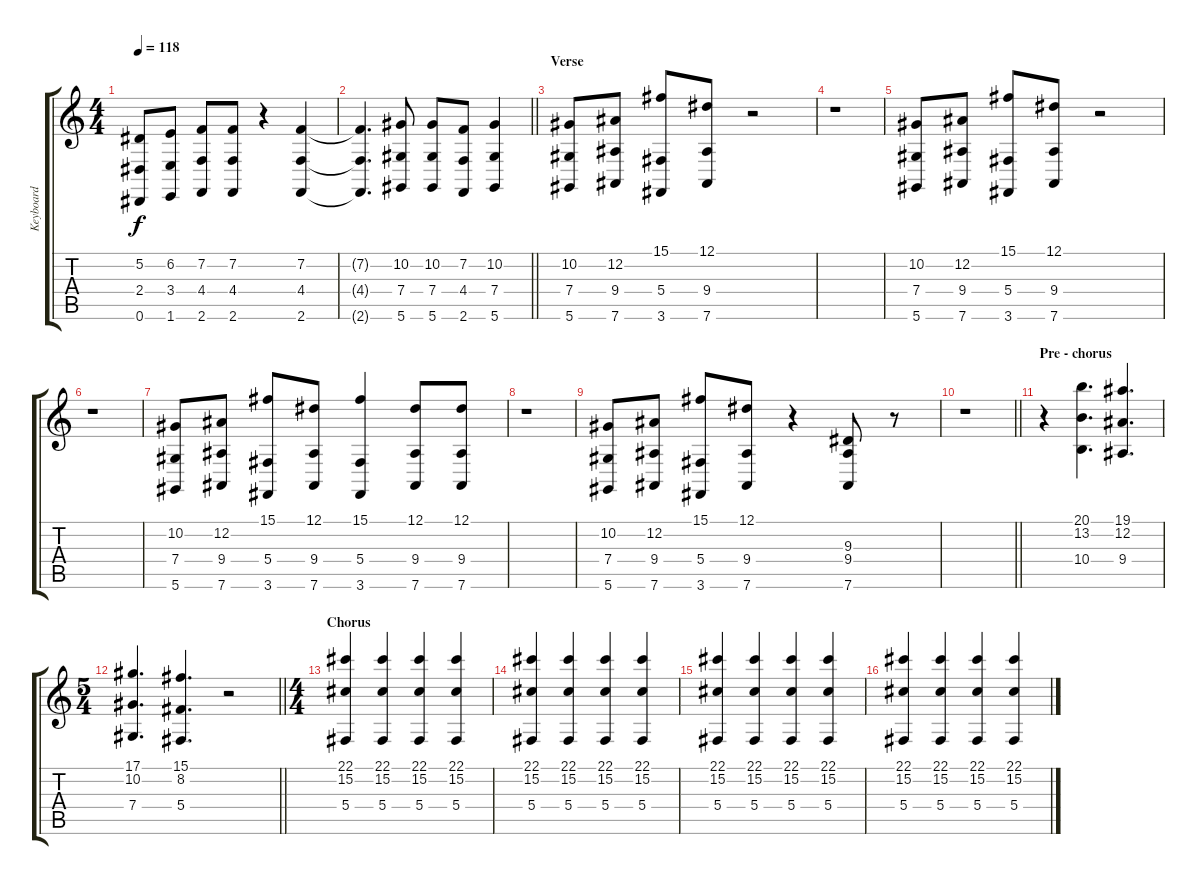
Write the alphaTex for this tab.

\track ("Keyboard" "Keyboard") {instrument stringensemble1}
\staff {score tabs}
\tuning (Eb4 Bb3 Gb3 Db3 Ab2 Eb2) {hide}
\ts (4 4)
\tempo 118
\clef g2
\ks c
(5.2 2.4 0.6).8{dy f} (6.2 3.4 1.6).8 (7.2 4.4 2.6).8 (7.2 4.4 2.6).8 r.4 (7.2 4.4 2.6).4 |
\barLineRight lightlight
(7.2{t} 4.4{t} 2.6{t}).4{d} (10.2 7.4 5.6).8 (10.2 7.4 5.6).8 (7.2 4.4 2.6).8 (10.2 7.4 5.6).4 |
\section ("" "Verse")
(10.2 7.4 5.6).8 (12.2 9.4 7.6).8 (15.1 5.4 3.6).8 (12.1 9.4 7.6).8 r.2 |
r.1 |
(10.2 7.4 5.6).8 (12.2 9.4 7.6).8 (15.1 5.4 3.6).8 (12.1 9.4 7.6).8 r.2 |
r.1 |
(10.2 7.4 5.6).8 (12.2 9.4 7.6).8 (15.1 5.4 3.6).8 (12.1 9.4 7.6).8 (15.1 5.4 3.6).4 (12.1 9.4 7.6).8 (12.1 9.4 7.6).8 |
r.1 |
(10.2 7.4 5.6).8 (12.2 9.4 7.6).8 (15.1 5.4 3.6).8 (12.1 9.4 7.6).8 r.4 (9.3 9.4 7.6).8 r.8 |
\barLineRight lightlight
r.1 |
\section ("" "Pre - chorus")
r.4 (20.1 13.2 10.4).4{d} (19.1 12.2 9.4).4{d} |
\ts (5 4)
\barLineRight lightlight
(17.1 10.2 7.4).4{d} (15.1 8.2 5.4).4{d} r.2 |
\ts (4 4)
\section ("" "Chorus")
(22.1 15.2 5.4).4{volume 9 instrument brightacousticpiano} (22.1 15.2 5.4).4 (22.1 15.2 5.4).4 (22.1 15.2 5.4).4 |
(22.1 15.2 5.4).4 (22.1 15.2 5.4).4 (22.1 15.2 5.4).4 (22.1 15.2 5.4).4 |
(22.1 15.2 5.4).4 (22.1 15.2 5.4).4 (22.1 15.2 5.4).4 (22.1 15.2 5.4).4 |
(22.1 15.2 5.4).4 (22.1 15.2 5.4).4 (22.1 15.2 5.4).4 (22.1 15.2 5.4).4
